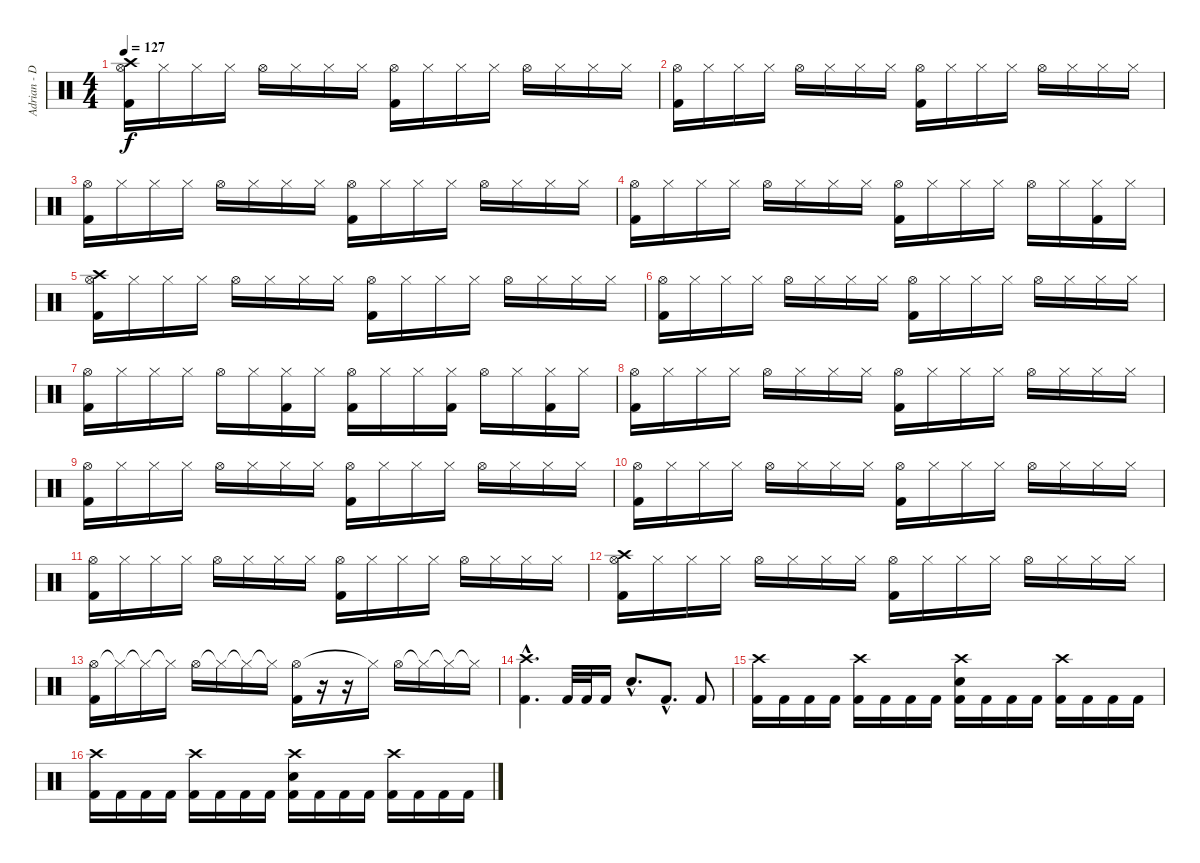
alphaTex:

\track ("Adrian - Drums" "Adrian - D") {instrument percussion}
\staff {score}
\articulation defaults
\ts (4 4)
\tempo 127
\clef neutral
\ks c
("Crash high (hit)" "Hi-Hat (open)" "Kick (hit) 2").16{dy f volume 11} "Hi-Hat (closed)".16 "Hi-Hat (closed)".16 "Hi-Hat (closed)".16 "Hi-Hat (open)".16 "Hi-Hat (closed)".16 "Hi-Hat (closed)".16 "Hi-Hat (closed)".16 ("Hi-Hat (open)" "Kick (hit) 2").16 "Hi-Hat (closed)".16 "Hi-Hat (closed)".16 "Hi-Hat (closed)".16 "Hi-Hat (open)".16 "Hi-Hat (closed)".16 "Hi-Hat (closed)".16 "Hi-Hat (closed)".16 |
("Hi-Hat (open)" "Kick (hit) 2").16 "Hi-Hat (closed)".16 "Hi-Hat (closed)".16 "Hi-Hat (closed)".16 "Hi-Hat (open)".16 "Hi-Hat (closed)".16 "Hi-Hat (closed)".16 "Hi-Hat (closed)".16 ("Hi-Hat (open)" "Kick (hit) 2").16 "Hi-Hat (closed)".16 "Hi-Hat (closed)".16 "Hi-Hat (closed)".16 "Hi-Hat (open)".16 "Hi-Hat (closed)".16 "Hi-Hat (closed)".16 "Hi-Hat (closed)".16 |
("Hi-Hat (open)" "Kick (hit) 2").16 "Hi-Hat (closed)".16 "Hi-Hat (closed)".16 "Hi-Hat (closed)".16 "Hi-Hat (open)".16 "Hi-Hat (closed)".16 "Hi-Hat (closed)".16 "Hi-Hat (closed)".16 ("Hi-Hat (open)" "Kick (hit) 2").16 "Hi-Hat (closed)".16 "Hi-Hat (closed)".16 "Hi-Hat (closed)".16 "Hi-Hat (open)".16 "Hi-Hat (closed)".16 "Hi-Hat (closed)".16 "Hi-Hat (closed)".16 |
("Hi-Hat (open)" "Kick (hit) 2").16 "Hi-Hat (closed)".16 "Hi-Hat (closed)".16 "Hi-Hat (closed)".16 "Hi-Hat (open)".16 "Hi-Hat (closed)".16 "Hi-Hat (closed)".16 "Hi-Hat (closed)".16 ("Hi-Hat (open)" "Kick (hit) 2").16 "Hi-Hat (closed)".16 "Hi-Hat (closed)".16 "Hi-Hat (closed)".16 "Hi-Hat (open)".16 "Hi-Hat (closed)".16 ("Hi-Hat (closed)" "Kick (hit) 2").16 "Hi-Hat (closed)".16 |
("Crash high (hit)" "Hi-Hat (open)" "Kick (hit) 2").16 "Hi-Hat (closed)".16 "Hi-Hat (closed)".16 "Hi-Hat (closed)".16 "Hi-Hat (open)".16 "Hi-Hat (closed)".16 "Hi-Hat (closed)".16 "Hi-Hat (closed)".16 ("Hi-Hat (open)" "Kick (hit) 2").16 "Hi-Hat (closed)".16 "Hi-Hat (closed)".16 "Hi-Hat (closed)".16 "Hi-Hat (open)".16 "Hi-Hat (closed)".16 "Hi-Hat (closed)".16 "Hi-Hat (closed)".16 |
("Hi-Hat (open)" "Kick (hit) 2").16 "Hi-Hat (closed)".16 "Hi-Hat (closed)".16 "Hi-Hat (closed)".16 "Hi-Hat (open)".16 "Hi-Hat (closed)".16 "Hi-Hat (closed)".16 "Hi-Hat (closed)".16 ("Hi-Hat (open)" "Kick (hit) 2").16 "Hi-Hat (closed)".16 "Hi-Hat (closed)".16 "Hi-Hat (closed)".16 "Hi-Hat (open)".16 "Hi-Hat (closed)".16 "Hi-Hat (closed)".16 "Hi-Hat (closed)".16 |
("Hi-Hat (open)" "Kick (hit) 2").16 "Hi-Hat (closed)".16 "Hi-Hat (closed)".16 "Hi-Hat (closed)".16 "Hi-Hat (open)".16 "Hi-Hat (closed)".16 ("Hi-Hat (closed)" "Kick (hit) 2").16 "Hi-Hat (closed)".16 ("Hi-Hat (open)" "Kick (hit) 2").16 "Hi-Hat (closed)".16 "Hi-Hat (closed)".16 ("Hi-Hat (closed)" "Kick (hit) 2").16 "Hi-Hat (open)".16 "Hi-Hat (closed)".16 ("Hi-Hat (closed)" "Kick (hit) 2").16 "Hi-Hat (closed)".16 |
("Hi-Hat (open)" "Kick (hit) 2").16 "Hi-Hat (closed)".16 "Hi-Hat (closed)".16 "Hi-Hat (closed)".16 "Hi-Hat (open)".16 "Hi-Hat (closed)".16 "Hi-Hat (closed)".16 "Hi-Hat (closed)".16 ("Hi-Hat (open)" "Kick (hit) 2").16 "Hi-Hat (closed)".16 "Hi-Hat (closed)".16 "Hi-Hat (closed)".16 "Hi-Hat (open)".16 "Hi-Hat (closed)".16 "Hi-Hat (closed)".16 "Hi-Hat (closed)".16 |
("Hi-Hat (open)" "Kick (hit) 2").16 "Hi-Hat (closed)".16 "Hi-Hat (closed)".16 "Hi-Hat (closed)".16 "Hi-Hat (open)".16 "Hi-Hat (closed)".16 "Hi-Hat (closed)".16 "Hi-Hat (closed)".16 ("Hi-Hat (open)" "Kick (hit) 2").16 "Hi-Hat (closed)".16 "Hi-Hat (closed)".16 "Hi-Hat (closed)".16 "Hi-Hat (open)".16 "Hi-Hat (closed)".16 "Hi-Hat (closed)".16 "Hi-Hat (closed)".16 |
("Hi-Hat (open)" "Kick (hit) 2").16 "Hi-Hat (closed)".16 "Hi-Hat (closed)".16 "Hi-Hat (closed)".16 "Hi-Hat (open)".16 "Hi-Hat (closed)".16 "Hi-Hat (closed)".16 "Hi-Hat (closed)".16 ("Hi-Hat (open)" "Kick (hit) 2").16 "Hi-Hat (closed)".16 "Hi-Hat (closed)".16 "Hi-Hat (closed)".16 "Hi-Hat (open)".16 "Hi-Hat (closed)".16 "Hi-Hat (closed)".16 "Hi-Hat (closed)".16 |
("Hi-Hat (open)" "Kick (hit) 2").16 "Hi-Hat (closed)".16 "Hi-Hat (closed)".16 "Hi-Hat (closed)".16 "Hi-Hat (open)".16 "Hi-Hat (closed)".16 "Hi-Hat (closed)".16 "Hi-Hat (closed)".16 ("Hi-Hat (open)" "Kick (hit) 2").16 "Hi-Hat (closed)".16 "Hi-Hat (closed)".16 "Hi-Hat (closed)".16 "Hi-Hat (open)".16 "Hi-Hat (closed)".16 "Hi-Hat (closed)".16 "Hi-Hat (closed)".16 |
("Crash high (hit)" "Hi-Hat (open)" "Kick (hit) 2").16 "Hi-Hat (closed)".16 "Hi-Hat (closed)".16 "Hi-Hat (closed)".16 "Hi-Hat (open)".16 "Hi-Hat (closed)".16 "Hi-Hat (closed)".16 "Hi-Hat (closed)".16 ("Hi-Hat (open)" "Kick (hit) 2").16 "Hi-Hat (closed)".16 "Hi-Hat (closed)".16 "Hi-Hat (closed)".16 "Hi-Hat (open)".16 "Hi-Hat (closed)".16 "Hi-Hat (closed)".16 "Hi-Hat (closed)".16 |
("Hi-Hat (open)" "Kick (hit) 2").16{volume 15} "Hi-Hat (closed)"{t}.16 "Hi-Hat (closed)"{t}.16 "Hi-Hat (closed)"{t}.16 "Hi-Hat (open)".16 "Hi-Hat (closed)"{t}.16 "Hi-Hat (closed)"{t}.16 "Hi-Hat (closed)"{t}.16 ("Hi-Hat (open)" "Kick (hit) 2").16 r.16 r.16 "Hi-Hat (closed)"{t}.16 "Hi-Hat (open)".16 "Hi-Hat (closed)"{t}.16 "Hi-Hat (closed)"{t}.16 "Hi-Hat (closed)"{t}.16 |
("Crash high (hit)"{hac} "Kick (hit) 2"{hac}).4{d} "Kick (hit) 2".32 "Kick (hit) 2".32 "Kick (hit) 2".16 "Electric Snare (hit)"{hac}.8{d} "Kick (hit) 2"{hac}.8{d} "Kick (hit) 2".8 |
("Crash high (hit)" "Kick (hit) 2").16 "Kick (hit) 2".16 "Kick (hit) 2".16 "Kick (hit) 2".16 ("Crash high (hit)" "Kick (hit) 2").16 "Kick (hit) 2".16 "Kick (hit) 2".16 "Kick (hit) 2".16 ("Crash high (hit)" "Electric Snare (hit)" "Kick (hit) 2").16 "Kick (hit) 2".16 "Kick (hit) 2".16 "Kick (hit) 2".16 ("Crash high (hit)" "Kick (hit) 2").16 "Kick (hit) 2".16 "Kick (hit) 2".16 "Kick (hit) 2".16 |
("Crash high (hit)" "Kick (hit) 2").16 "Kick (hit) 2".16 "Kick (hit) 2".16 "Kick (hit) 2".16 ("Crash high (hit)" "Kick (hit) 2").16 "Kick (hit) 2".16 "Kick (hit) 2".16 "Kick (hit) 2".16 ("Crash high (hit)" "Electric Snare (hit)" "Kick (hit) 2").16 "Kick (hit) 2".16 "Kick (hit) 2".16 "Kick (hit) 2".16 ("Crash high (hit)" "Kick (hit) 2").16 "Kick (hit) 2".16 "Kick (hit) 2".16 "Kick (hit) 2".16
